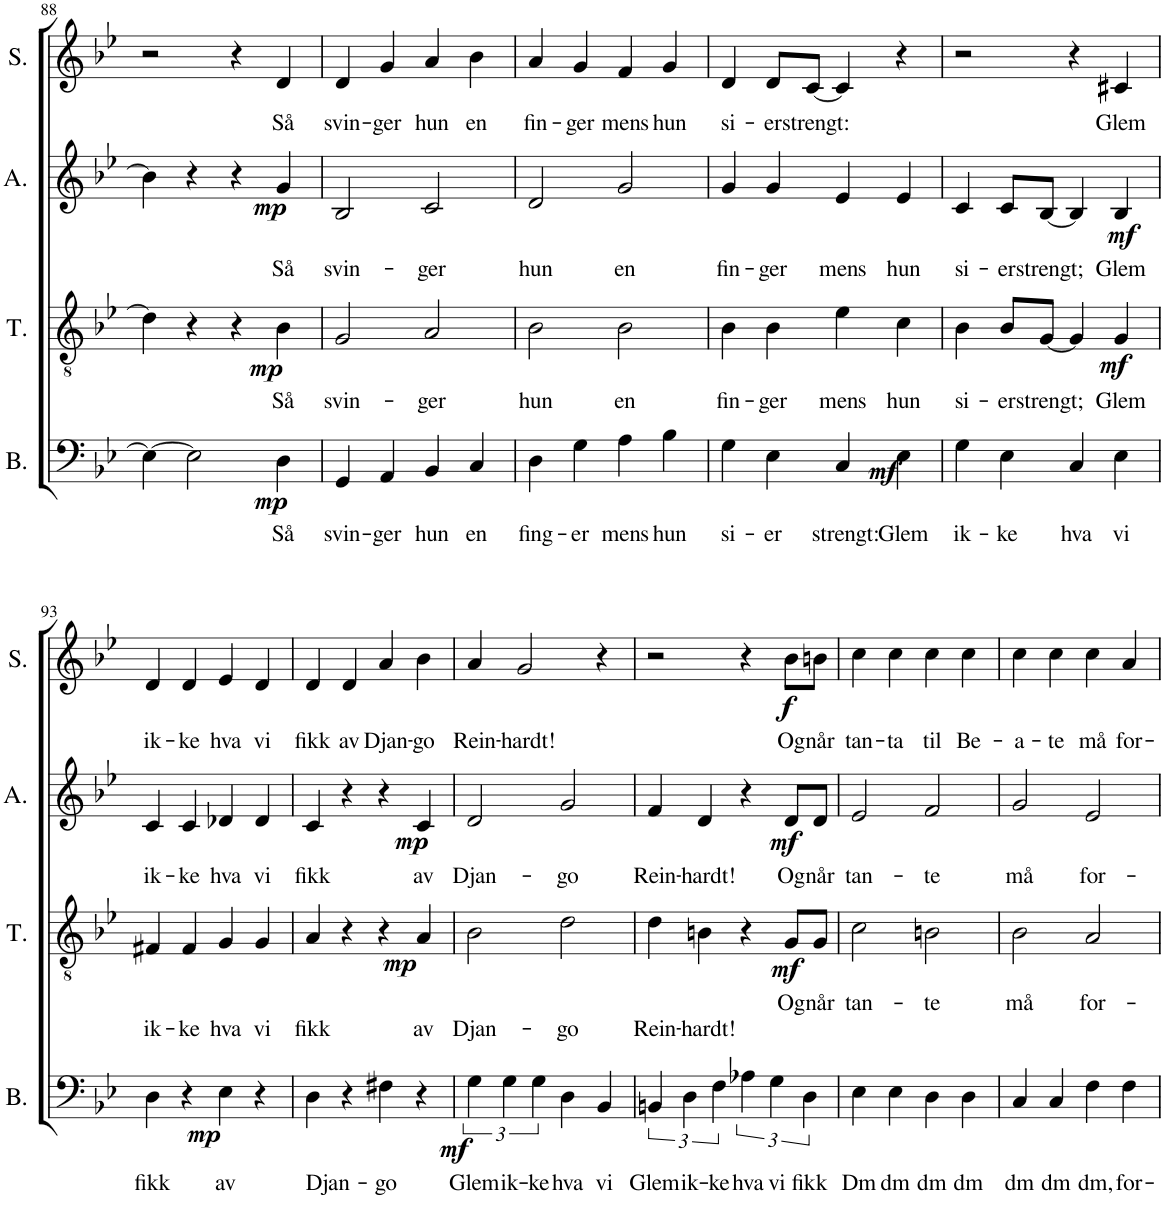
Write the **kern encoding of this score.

**kern	**text	**dynam	**kern	**text	**text	**dynam	**kern	**text	**dynam	**kern	**text	**dynam
*part4	*part4	*part4	*part3	*part3	*part3	*part3	*part2	*part2	*part2	*part1	*part1	*part1
*staff4	*staff4	*staff4	*staff3	*staff3	*staff3	*staff3	*staff2	*staff2	*staff2	*staff1	*staff1	*staff1
*I"Bass	*	*	*I"Tenor	*	*	*	*I"Alto	*	*	*I"Soprano	*	*
*I'B.	*	*	*I'T.	*	*	*	*I'A.	*	*	*I'S.	*	*
!!LO:PB:g=z
*clefF4	*	*	*clefGv2	*	*	*	*clefG2	*	*	*clefG2	*	*
*k[b-e-]	*	*	*k[b-e-]	*	*	*	*k[b-e-]	*	*	*k[b-e-]	*	*
*M4/4	*	*	*M4/4	*	*	*	*M4/4	*	*	*M4/4	*	*
*met(c)	*	*	*met(c)	*	*	*	*met(c)	*	*	*met(c)	*	*
=88	=88	=88	=88	=88	=88	=88	=88	=88	=88	=88	=88	=88
4E\_	.	.	4d\]	.	.	.	4b-\]	.	.	2r	.	.
2E\]	.	.	4r	.	.	.	4r	.	.	.	.	.
.	.	.	4r	.	.	.	4r	.	.	4r	.	.
!	!LO:LY:b	!LO:DY:b	!	!	!LO:LY:b	!LO:DY:b	!	!LO:LY:b	!LO:DY:b	!	!LO:LY:b	!
4D\	Så	mp	4B-\	.	Så	mp	4g/	Så	mp	4d/	Så	.
=89	=89	=89	=89	=89	=89	=89	=89	=89	=89	=89	=89	=89
!	!LO:LY:b	!	!	!	!LO:LY:b	!	!	!LO:LY:b	!	!	!LO:LY:b	!
4GG/	svin-	.	2G/	.	svin-	.	2B-/	svin-	.	4d/	svin-	.
!	!LO:LY:b	!	!	!	!	!	!	!	!	!	!LO:LY:b	!
4AA/	-ger	.	.	.	.	.	.	.	.	4g/	-ger	.
!	!LO:LY:b	!	!	!	!LO:LY:b	!	!	!LO:LY:b	!	!	!LO:LY:b	!
4BB-/	hun	.	2A/	.	-ger	.	2c/	-ger	.	4a/	hun	.
!	!LO:LY:b	!	!	!	!	!	!	!	!	!	!LO:LY:b	!
4C/	en	.	.	.	.	.	.	.	.	4b-\	en	.
=90	=90	=90	=90	=90	=90	=90	=90	=90	=90	=90	=90	=90
!	!LO:LY:b	!	!	!	!LO:LY:b	!	!	!LO:LY:b	!	!	!LO:LY:b	!
4D\	fing-	.	2B-\	.	hun	.	2d/	hun	.	4a/	fin-	.
!	!LO:LY:b	!	!	!	!	!	!	!	!	!	!LO:LY:b	!
4G\	-er	.	.	.	.	.	.	.	.	4g/	-ger	.
!	!LO:LY:b	!	!	!	!LO:LY:b	!	!	!LO:LY:b	!	!	!LO:LY:b	!
4A\	mens	.	2B-\	.	en	.	2g/	en	.	4f/	mens	.
!	!LO:LY:b	!	!	!	!	!	!	!	!	!	!LO:LY:b	!
4B-\	hun	.	.	.	.	.	.	.	.	4g/	hun	.
=91	=91	=91	=91	=91	=91	=91	=91	=91	=91	=91	=91	=91
!	!LO:LY:b	!	!	!	!LO:LY:b	!	!	!LO:LY:b	!	!	!LO:LY:b	!
4G\	si-	.	4B-\	.	fin-	.	4g/	fin-	.	4d/	si-	.
!	!LO:LY:b	!	!	!	!LO:LY:b	!	!	!LO:LY:b	!	!	!LO:LY:b	!
4E-\	-er	.	4B-\	.	-ger	.	4g/	-ger	.	8d/L	-er	.
!	!	!	!	!	!	!	!	!	!	!	!LO:LY:b	!
.	.	.	.	.	.	.	.	.	.	[8c/J	strengt:	.
!	!LO:LY:b	!	!	!	!LO:LY:b	!	!	!LO:LY:b	!	!	!	!
4C/	strengt:	.	4e-\	.	mens	.	4e-/	mens	.	4c/]	.	.
!	!LO:LY:b	!LO:DY:b	!	!	!LO:LY:b	!	!	!LO:LY:b	!	!	!	!
4E-\	Glem	mf	4c\	.	hun	.	4e-/	hun	.	4r	.	.
=92	=92	=92	=92	=92	=92	=92	=92	=92	=92	=92	=92	=92
!	!LO:LY:b	!	!	!	!LO:LY:b	!	!	!LO:LY:b	!	!	!	!
4G\	ik-	.	4B-\	.	si-	.	4c/	si-	.	2r	.	.
!	!LO:LY:b	!	!	!	!LO:LY:b	!	!	!LO:LY:b	!	!	!	!
4E-\	-ke	.	8B-/L	.	-er	.	8c/L	-er	.	.	.	.
!	!	!	!	!	!LO:LY:b	!	!	!LO:LY:b	!	!	!	!
.	.	.	[8G/J	.	strengt;	.	[8B-/J	strengt;	.	.	.	.
!	!LO:LY:b	!	!	!	!	!	!	!	!	!	!	!
4C/	hva	.	4G/]	.	.	.	4B-/]	.	.	4r	.	.
!	!LO:LY:b	!	!	!	!LO:LY:b	!LO:DY:b	!	!LO:LY:b	!LO:DY:b	!	!LO:LY:b	!
4E-\	vi	.	4G/	.	Glem	mf	4B-/	Glem	mf	4c#X/	Glem	.
!!LO:LB:g=z
=93	=93	=93	=93	=93	=93	=93	=93	=93	=93	=93	=93	=93
!	!LO:LY:b	!	!	!	!LO:LY:b	!	!	!LO:LY:b	!	!	!LO:LY:b	!
4D\	fikk	.	4F#X/	.	ik-	.	4c/	ik-	.	4d/	ik-	.
!	!	!	!	!	!LO:LY:b	!	!	!LO:LY:b	!	!	!LO:LY:b	!
4r	.	.	4F#/	.	-ke	.	4c/	-ke	.	4d/	-ke	.
!	!LO:LY:b	!LO:DY:b	!	!	!LO:LY:b	!	!	!LO:LY:b	!	!	!LO:LY:b	!
4E-\	av	mp	4G/	.	hva	.	4d-X/	hva	.	4e-/	hva	.
!	!	!	!	!	!LO:LY:b	!	!	!LO:LY:b	!	!	!LO:LY:b	!
4r	.	.	4G/	.	vi	.	4d-/	vi	.	4d/	vi	.
=94	=94	=94	=94	=94	=94	=94	=94	=94	=94	=94	=94	=94
!	!LO:LY:b	!	!	!	!LO:LY:b	!	!	!LO:LY:b	!	!	!LO:LY:b	!
4D\	Djan-	.	4A/	.	fikk	.	4c/	fikk	.	4d/	fikk	.
!	!	!	!	!	!	!	!	!	!	!	!LO:LY:b	!
4r	.	.	4r	.	.	.	4r	.	.	4d/	av	.
!	!LO:LY:b	!	!	!	!	!	!	!	!	!	!LO:LY:b	!
4F#X\	-go	.	4r	.	.	.	4r	.	.	4a/	Djan-	.
!	!	!	!	!	!LO:LY:b	!LO:DY:b	!	!LO:LY:b	!LO:DY:b	!	!LO:LY:b	!
4r	.	.	4A/	.	av	mp	4c/	av	mp	4b-\	-go	.
=95	=95	=95	=95	=95	=95	=95	=95	=95	=95	=95	=95	=95
!	!LO:LY:b	!LO:DY:b	!	!	!LO:LY:b	!	!	!LO:LY:b	!	!	!LO:LY:b	!
6G\	Glem	mf	2B-\	.	Djan-	.	2d/	Djan-	.	4a/	Rein-	.
!	!LO:LY:b	!	!	!	!	!	!	!	!	!	!	!
6G\	ik-	.	.	.	.	.	.	.	.	.	.	.
!	!	!	!	!	!	!	!	!	!	!	!LO:LY:b	!
.	.	.	.	.	.	.	.	.	.	2g/	-hardt!	.
!	!LO:LY:b	!	!	!	!	!	!	!	!	!	!	!
6G\	-ke	.	.	.	.	.	.	.	.	.	.	.
!	!LO:LY:b	!	!	!	!LO:LY:b	!	!	!LO:LY:b	!	!	!	!
4D\	hva	.	2d\	.	-go	.	2g/	-go	.	.	.	.
!	!LO:LY:b	!	!	!	!	!	!	!	!	!	!	!
4BB-/	vi	.	.	.	.	.	.	.	.	4r	.	.
=96	=96	=96	=96	=96	=96	=96	=96	=96	=96	=96	=96	=96
!	!LO:LY:b	!	!	!	!LO:LY:b	!	!	!LO:LY:b	!	!	!	!
6BBn/	Glem	.	4d\	.	Rein-	.	4f/	Rein-	.	2r	.	.
!	!LO:LY:b	!	!	!	!	!	!	!	!	!	!	!
6D\	ik-	.	.	.	.	.	.	.	.	.	.	.
!	!	!	!	!	!LO:LY:b	!	!	!LO:LY:b	!	!	!	!
.	.	.	4Bn\	.	-hardt!	.	4d/	-hardt!	.	.	.	.
!	!LO:LY:b	!	!	!	!	!	!	!	!	!	!	!
6F\	-ke	.	.	.	.	.	.	.	.	.	.	.
!	!LO:LY:b	!	!	!	!	!	!	!	!	!	!	!
6A-X\	hva	.	4r	.	.	.	4r	.	.	4r	.	.
!	!LO:LY:b	!	!	!	!	!	!	!	!	!	!	!
6G\	vi	.	.	.	.	.	.	.	.	.	.	.
!	!	!	!	!LO:LY:b	!	!LO:DY:b	!	!LO:LY:b	!LO:DY:b	!	!LO:LY:b	!LO:DY:b
.	.	.	8G/L	Og	.	mf	8d/L	Og	mf	8b-\L	Og	f
!	!LO:LY:b	!	!	!	!	!	!	!	!	!	!	!
6D\	fikk	.	.	.	.	.	.	.	.	.	.	.
!	!	!	!	!LO:LY:b	!	!	!	!LO:LY:b	!	!	!LO:LY:b	!
.	.	.	8G/J	når	.	.	8d/J	når	.	8bn\J	når	.
=97	=97	=97	=97	=97	=97	=97	=97	=97	=97	=97	=97	=97
!	!LO:LY:b	!	!	!LO:LY:b	!	!	!	!LO:LY:b	!	!	!LO:LY:b	!
4E-\	Dm	.	2c\	tan-	.	.	2e-/	tan-	.	4cc\	tan-	.
!	!LO:LY:b	!	!	!	!	!	!	!	!	!	!LO:LY:b	!
4E-\	dm	.	.	.	.	.	.	.	.	4cc\	-ta	.
!	!LO:LY:b	!	!	!LO:LY:b	!	!	!	!LO:LY:b	!	!	!LO:LY:b	!
4D\	dm	.	2Bn\	-te	.	.	2f/	-te	.	4cc\	til	.
!	!LO:LY:b	!	!	!	!	!	!	!	!	!	!LO:LY:b	!
4D\	dm	.	.	.	.	.	.	.	.	4cc\	Be-	.
=98	=98	=98	=98	=98	=98	=98	=98	=98	=98	=98	=98	=98
!	!LO:LY:b	!	!	!LO:LY:b	!	!	!	!LO:LY:b	!	!	!LO:LY:b	!
4C/	dm	.	2B-\	må	.	.	2g/	må	.	4cc\	-a-	.
!	!LO:LY:b	!	!	!	!	!	!	!	!	!	!LO:LY:b	!
4C/	dm	.	.	.	.	.	.	.	.	4cc\	-te	.
!	!LO:LY:b	!	!	!LO:LY:b	!	!	!	!LO:LY:b	!	!	!LO:LY:b	!
4F\	dm,	.	2A/	for-	.	.	2e-/	for-	.	4cc\	må	.
!	!LO:LY:b	!	!	!	!	!	!	!	!	!	!LO:LY:b	!
4F\	for-	.	.	.	.	.	.	.	.	4a/	for-	.
=	=	=	=	=	=	=	=	=	=	=	=	=
*-	*-	*-	*-	*-	*-	*-	*-	*-	*-	*-	*-	*-
